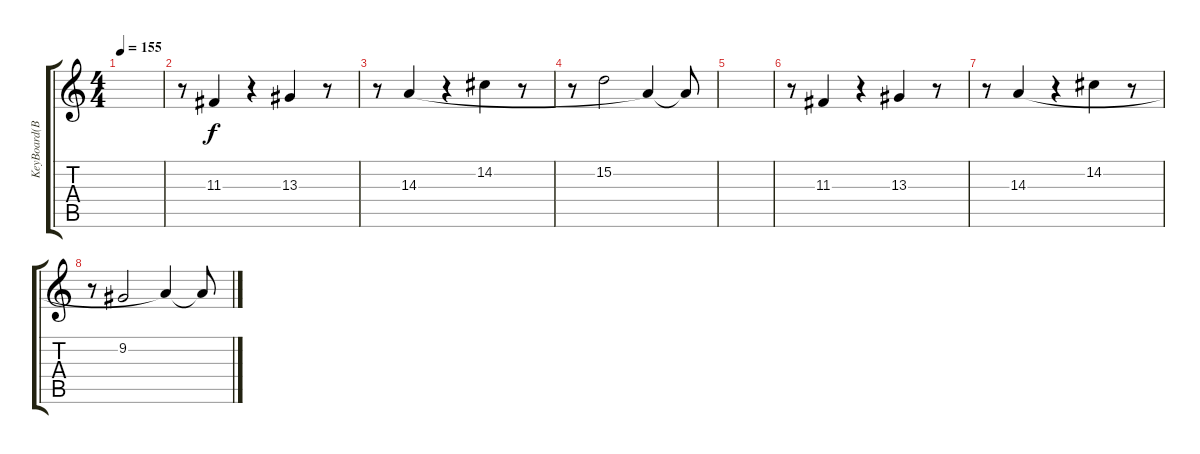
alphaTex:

\track ("KeyBoard(Burton)" "KeyBoard(B") {instrument clavinet}
\staff {score tabs}
\tuning (E4 B3 G3 D3 A2 E2) {hide}
\ts (4 4)
\tempo 155
\clef g2
\ks c
|
r.8 11.3.4 r.4 13.3.4 r.8 |
r.8 14.3.4 r.4 14.2.4 r.8 |
r.8 15.2.2 14.3{t}.4 14.3{t}.8 |
|
r.8 11.3.4 r.4 13.3.4 r.8 |
r.8 14.3.4 r.4 14.2.4 r.8 |
r.8 9.2.2 14.3{t}.4 14.3{t}.8
